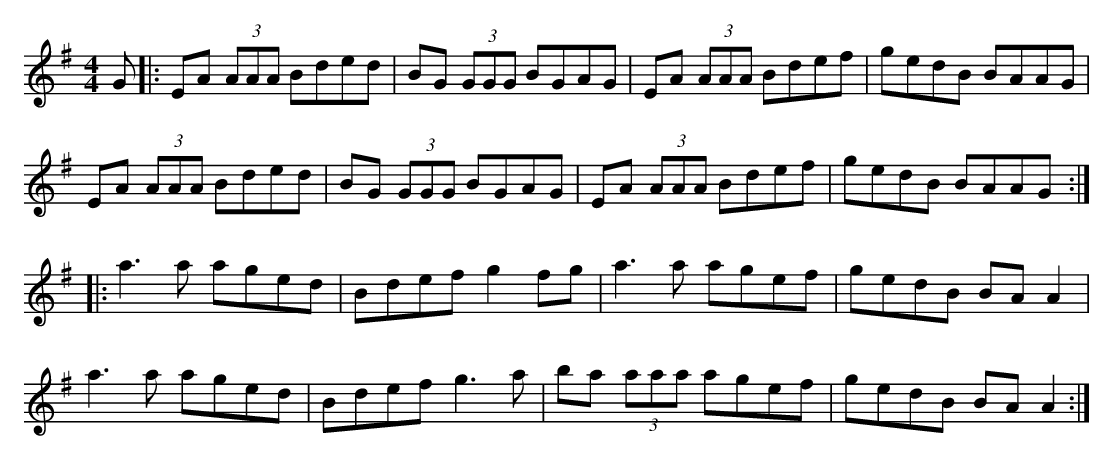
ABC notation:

X:1
M:4/4
K:G
G|:EA (3AAA Bded|BG (3GGG BGAG|EA (3AAA Bdef|gedB BAAG|
EA (3AAA Bded|BG (3GGG BGAG|EA (3AAA Bdef|gedB BAAG:|
|:a3 a aged|Bdef g2 fg|a3 a agef|gedB BA A2|
a3 a aged|Bdef g3 a|ba (3aaa agef|gedB BA A2:|
